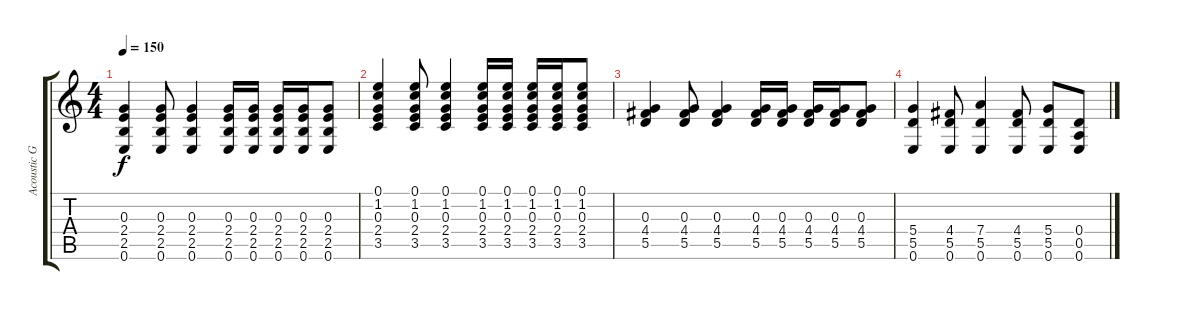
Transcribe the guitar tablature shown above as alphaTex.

\track ("Acoustic Guitar 2" "Acoustic G") {instrument acousticguitarsteel}
\staff {score tabs}
\tuning (E4 B3 G3 D3 A2 E2) {hide}
\ts (4 4)
\tempo 150
\clef g2
\ks c
(0.3 2.4 2.5 0.6).4{dy f} (0.3 2.4 2.5 0.6).8 (0.3 2.4 2.5 0.6).4 (0.3 2.4 2.5 0.6).16 (0.3 2.4 2.5 0.6).16 (0.3 2.4 2.5 0.6).16 (0.3 2.4 2.5 0.6).16 (0.3 2.4 2.5 0.6).8 |
(0.1 1.2 0.3 2.4 3.5).4 (0.1 1.2 0.3 2.4 3.5).8 (0.1 1.2 0.3 2.4 3.5).4 (0.1 1.2 0.3 2.4 3.5).16 (0.1 1.2 0.3 2.4 3.5).16 (0.1 1.2 0.3 2.4 3.5).16 (0.1 1.2 0.3 2.4 3.5).16 (0.1 1.2 0.3 2.4 3.5).8 |
(0.3 4.4 5.5).4 (0.3 4.4 5.5).8 (0.3 4.4 5.5).4 (0.3 4.4 5.5).16 (0.3 4.4 5.5).16 (0.3 4.4 5.5).16 (0.3 4.4 5.5).16 (0.3 4.4 5.5).8 |
(5.4 5.5 0.6).4 (4.4 5.5 0.6).8 (7.4 5.5 0.6).4 (4.4 5.5 0.6).8 (5.4 5.5 0.6).8 (0.4 0.5 0.6).8
